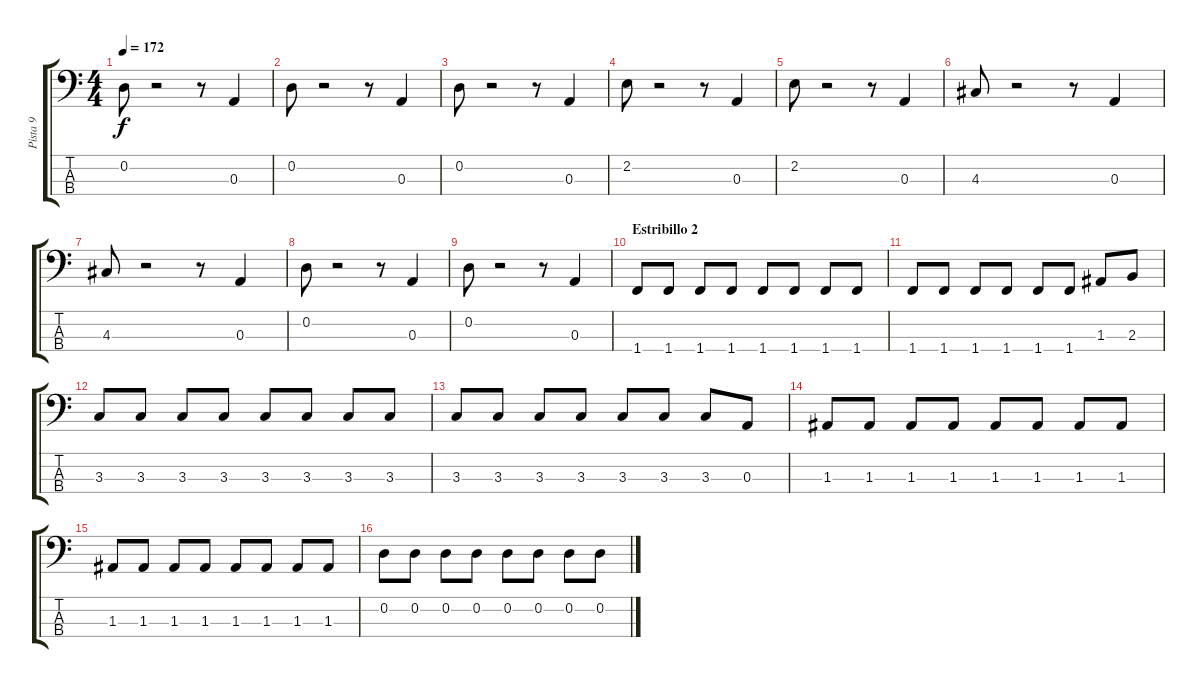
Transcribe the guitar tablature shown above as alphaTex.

\track ("Pista 9" "Pista 9") {instrument electricbassfinger}
\staff {score tabs}
\tuning (G2 D2 A1 E1) {hide}
\ts (4 4)
\tempo 172
\clef f4
\ks c
0.2.8{dy f} r.2 r.8 0.3.4 |
0.2.8 r.2 r.8 0.3.4 |
0.2.8 r.2 r.8 0.3.4 |
2.2.8 r.2 r.8 0.3.4 |
2.2.8 r.2 r.8 0.3.4 |
4.3.8 r.2 r.8 0.3.4 |
4.3.8 r.2 r.8 0.3.4 |
0.2.8 r.2 r.8 0.3.4 |
0.2.8 r.2 r.8 0.3.4 |
\section ("" "Estribillo 2")
1.4.8 1.4.8 1.4.8 1.4.8 1.4.8 1.4.8 1.4.8 1.4.8 |
1.4.8 1.4.8 1.4.8 1.4.8 1.4.8 1.4.8 1.3.8 2.3.8 |
3.3.8 3.3.8 3.3.8 3.3.8 3.3.8 3.3.8 3.3.8 3.3.8 |
3.3.8 3.3.8 3.3.8 3.3.8 3.3.8 3.3.8 3.3.8 0.3.8 |
1.3.8 1.3.8 1.3.8 1.3.8 1.3.8 1.3.8 1.3.8 1.3.8 |
1.3.8 1.3.8 1.3.8 1.3.8 1.3.8 1.3.8 1.3.8 1.3.8 |
0.2.8 0.2.8 0.2.8 0.2.8 0.2.8 0.2.8 0.2.8 0.2.8
